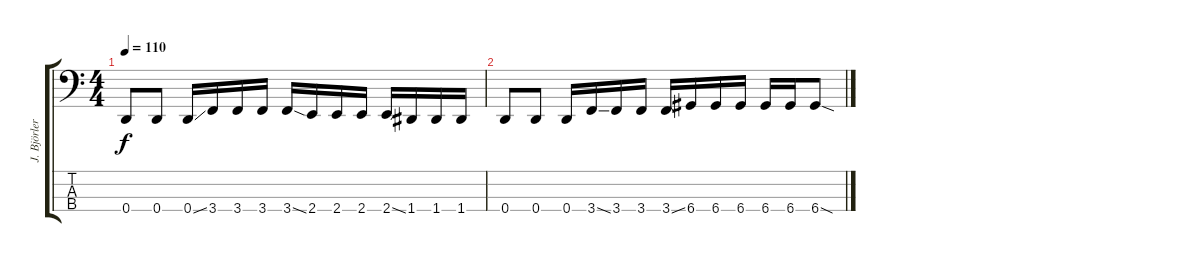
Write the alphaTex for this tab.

\track ("J. Björler" "J. Björler") {instrument electricbassfinger}
\staff {score tabs}
\tuning (F2 C2 G1 D1) {hide}
\ts (4 4)
\tempo 110
\clef f4
\ks c
0.4.8{dy f} 0.4.8 0.4{ss}.16 3.4.16 3.4.16 3.4.16 3.4{ss}.16 2.4.16 2.4.16 2.4.16 2.4{ss}.16 1.4.16 1.4.16 1.4.16 |
0.4.8 0.4.8 0.4.16 3.4{ss}.16 3.4.16 3.4.16 3.4{ss}.16 6.4.16 6.4.16 6.4.16 6.4.16 6.4.16 6.4{sod}.8
